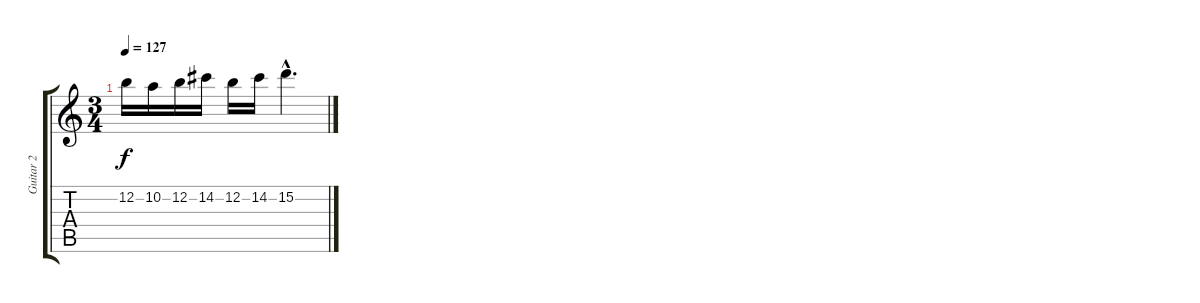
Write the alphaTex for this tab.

\track ("Guitar 2" "Guitar 2") {instrument distortionguitar}
\staff {score tabs}
\tuning (E4 B3 G3 D3 A2 E2) {hide}
\ts (3 4)
\tempo 127
\clef g2
\ks c
12.2.16{dy f} 10.2.16 12.2.16 14.2.16 12.2.16 14.2.16 15.2{hac}.4{d}
